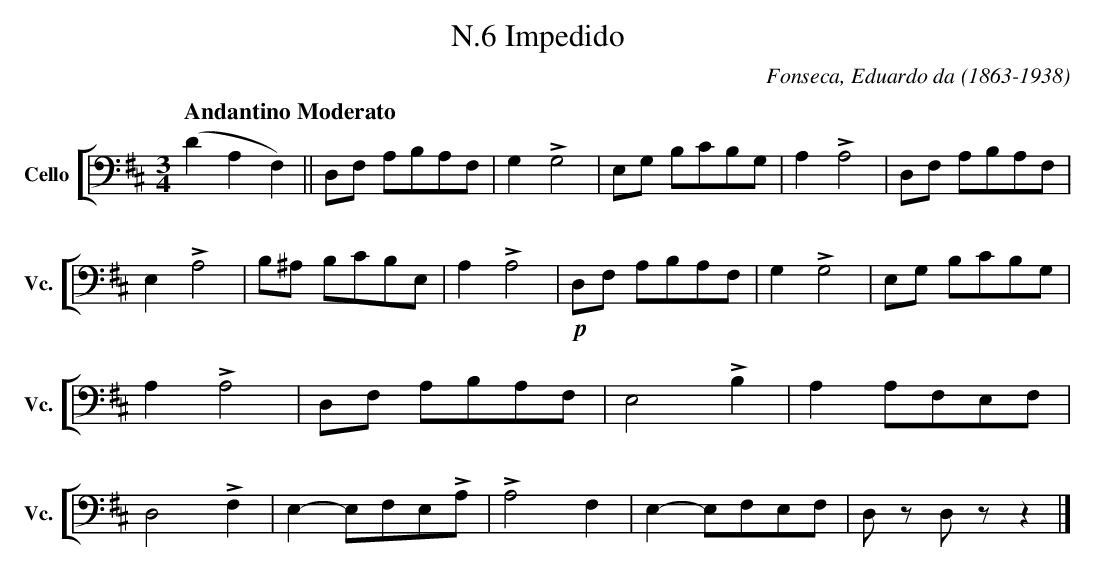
X:1
T:N.6 Impedido
C:Fonseca, Eduardo da (1863-1938)
M:3/4
L:1/4
K:D
V: 5 clef=bass name="Cello" sname="Vc."
%%staves [ 5 ]
[Q:"Andantino Moderato"]
   (DA,F,) || D,/F,/ A,/B,/A,/F,/ | G,!>!G,2| E,/G,/ B,/C/B,/G,/ | A, !>!A,2 | \
    D,/F,/ A,/B,/A,/F,/ | E, !>!A,2 | B,/^A,/ B,/C/B,/E,/ | A, !>!A,2 | \
    !p!D,/F,/ A,/B,/A,/F,/ | G, !>!G,2 | E,/G,/ B,/C/B,/G,/ | A, !>!A,2 | \
    D,/F,/ A,/B,/A,/F,/ | E,2 !>!B, | A, A,/F,/E,/F,/ | D,2 !>!F, | \
    E,-E,/F,/E,/!>!A,/ | !>!A,2F,| E,-E,/F,/E,/F,/ | D,/z/ [D,]/z/ z |]
